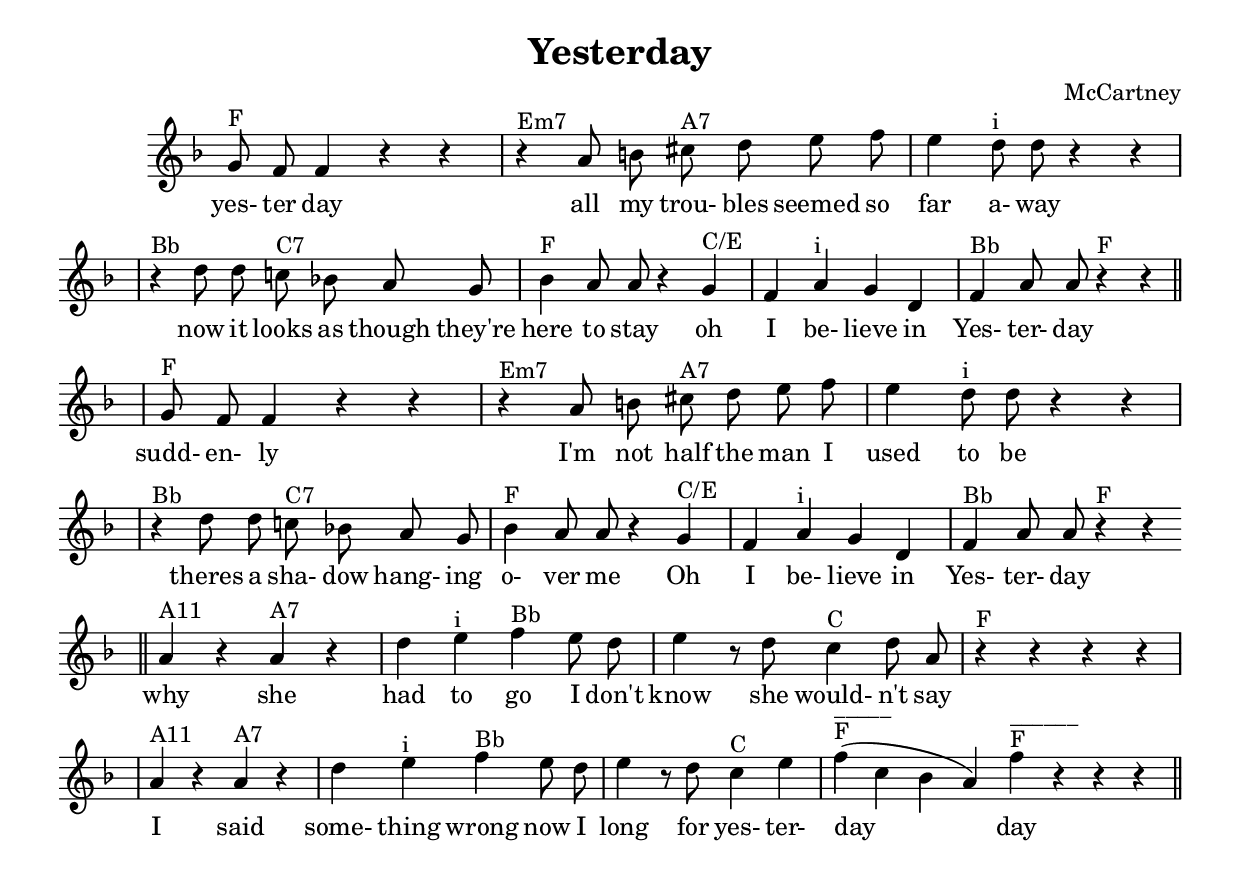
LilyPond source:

#(ly:set-option 'midi-extension "mid")
\version "2.12.3"
\include "english.ly"
\header{
title = "Yesterday"
composer = "McCartney"
}
%{
Filename: yesterday
Key: F
Mode: major
Title: Yesterday
Author: McCartney
Time: 4/4
EnteredBy: John Rothfield

      F             Em7   A7   *   Dmi  Dmi/C 
1) |  RS S -- --  | -- GM P#D NS | N DD -- -- |
      yes-ter day      all my trou-bles seemed so far a- way

  Bb    C7      F       C/E  Dmi G     Bb   F 
| -- DD Pm GR | m GG -- R- | S G R D | S GG - - ||
                                   * 
now it looks as though they're here to stay oh I be-lieve in  Yes-ter-day

      F              Em7   A7    *   Dmi  Dmi/C 
2) |  RS S- -- --  | -- GM P#D  NS | N DD -- -- |
      sudd- en- ly   I'm  not half the  man I  used  to be

     Bb    C7      F       C/E  Dmi G     Bb   F 
   | -- DD Pm GR | m GG -- R- | S G R D | S GG - - :|
                                      *
        theres a sha-  dow hang-ing o-ver  me Oh I be-lieve in  Yes-ter-day


      A11  A7     Dmi
                    C Bb  Dmi/A      C        F
          R           *        G 
3) || G -  G - |  D N S-  ND | N- -D P   DG | - - - - |
      why she     had  to  go  I  don't   know  she would- n't   say

     A11 A7    Dmi Bb Dmi/A      C      F           F
                 C         Gm           1_____      2______
                   *                    *           *           
   | G - G - | D N S- ND | N- -D P N | (S P m G) :| S - - -     ||
     I said some-thing wrong now I long for  yes-ter-day day 

 


%}
melody = {
\once \override Staff.TimeSignature #'stencil = ##f
\clef treble
\key c \major
\autoBeamOn
\cadenzaOn


 \bar "|"  d'8^"F" c'8 c'4 r4 r4 \bar "|"  r4^"Em7" e'8 fs'8 gs'8^"A7" a'8 b'8 c''8 \bar "|"  b'4 a'8^"i" a'8 r4 r4 \bar "|" \break
\grace s64 \bar "|"  r4^"Bb" a'8 a'8 g'8^"C7" f'8 e'8 d'8 \bar "|"  f'4^"F" e'8 e'8 r4 d'4^"C/E" \bar "|"  c'4 e'4^"i" d'4 a4 \bar "|"  c'4^"Bb" e'8 e'8 r4^"F" r4 \bar "||"  \break
\grace s64 \bar "|"  d'8^"F" c'8 c'4 r4 r4 \bar "|"  r4^"Em7" e'8 fs'8 gs'8^"A7" a'8 b'8 c''8 \bar "|"  b'4 a'8^"i" a'8 r4 r4 \bar "|" \break
\grace s64 \bar "|"  r4^"Bb" a'8 a'8 g'8^"C7" f'8 e'8 d'8 \bar "|"  f'4^"F" e'8 e'8 r4 d'4^"C/E" \bar "|"  c'4 e'4^"i" d'4 a4 \bar "|"  c'4^"Bb" e'8 e'8 r4^"F" r4 \bar ":|" \break
\grace s64 \bar "||"   e'4^"A11" r4 e'4^"A7" r4 \bar "|"  a'4 b'4^"i" c''4^"Bb" b'8 a'8 \bar "|"  b'4 r8 a'8 g'4^"C" a'8 e'8 \bar "|"  r4^"F" r4 r4 r4 \bar "|" \break
\grace s64 \bar "|"  e'4^"A11" r4 e'4^"A7" r4 \bar "|"  a'4 b'4^"i" c''4^"Bb" b'8 a'8 \bar "|"  b'4 r8 a'8 g'4^"C" b'4 \bar "|"  c''4(^"F"^"_____" g'4 f'4 e'4) \bar ":|"  c''4^"F"^"______" r4 r4 r4 \bar "||"  \break

}


text = \lyricmode {
yes- ter day all my trou- bles seemed so far a- way now it looks as though they're here to stay oh I be- lieve in Yes- ter- day sudd- en- ly I'm not half the man I used to be theres a sha- dow hang- ing o- ver me Oh I be- lieve in Yes- ter- day why she had to go I don't know she would- n't say I said some- thing wrong now I long for yes- ter- day    day 
}

\score{
\transpose c' f'
<<
\new Voice = "one" {
\melody
}
\new Lyrics \lyricsto "one" \text
>>
\layout {
\context {
\Score
\remove "Bar_number_engraver"
}
}
\midi {
\context {
\Score
tempoWholesPerMinute = #(ly:make-moment 200 4)
}
}
}